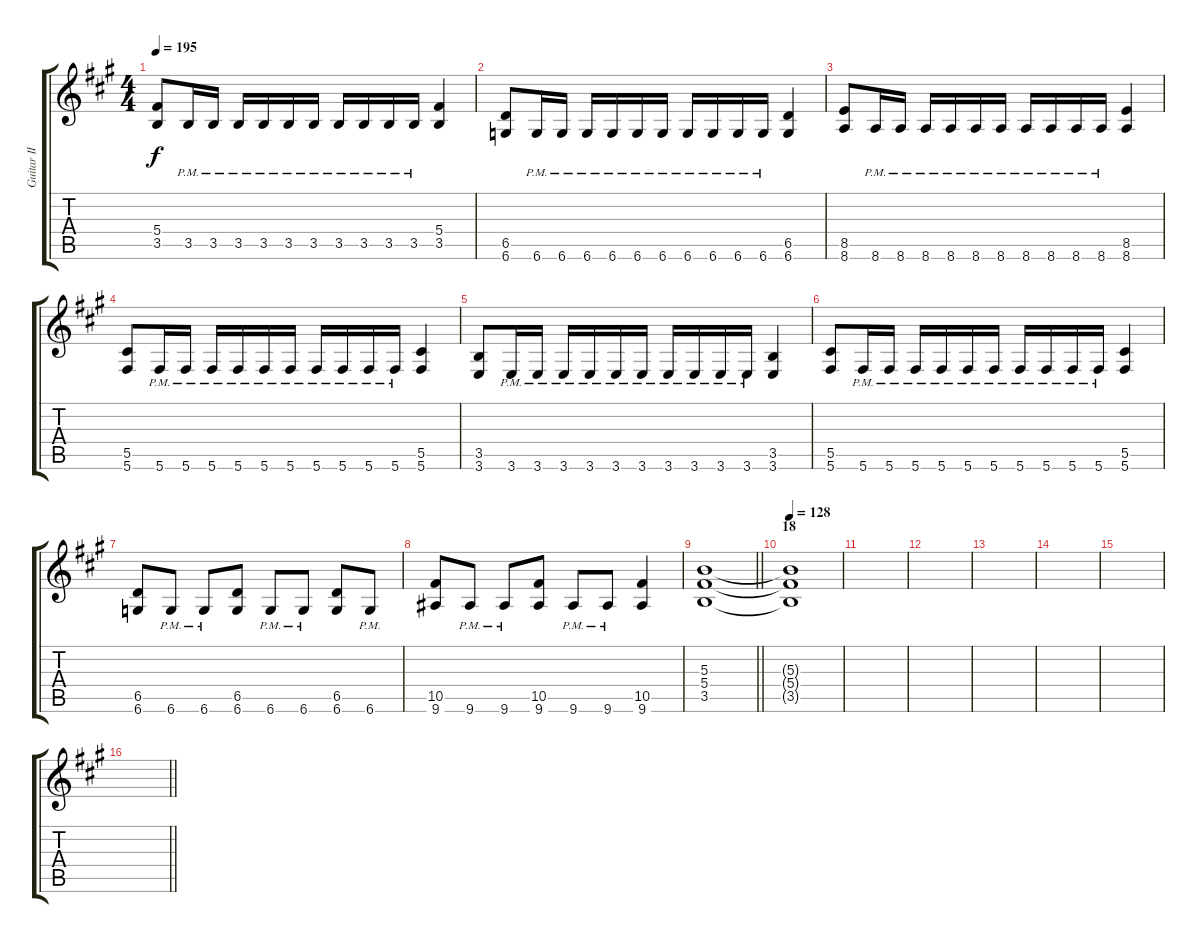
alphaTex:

\track ("Guitar II (Teru)" "Guitar II ") {instrument distortionguitar}
\staff {score tabs}
\tuning (Eb4 Bb3 Gb3 Db3 Ab2 Db2) {hide}
\ts (4 4)
\tempo 195
\clef g2
\ks f#minor
(5.4 3.5).8{dy f} 3.5{pm}.16 3.5{pm}.16 3.5{pm}.16 3.5{pm}.16 3.5{pm}.16 3.5{pm}.16 3.5{pm}.16 3.5{pm}.16 3.5{pm}.16 3.5{pm}.16 (5.4 3.5).4 |
(6.5 6.6).8 6.6{pm}.16 6.6{pm}.16 6.6{pm}.16 6.6{pm}.16 6.6{pm}.16 6.6{pm}.16 6.6{pm}.16 6.6{pm}.16 6.6{pm}.16 6.6{pm}.16 (6.5 6.6).4 |
(8.5 8.6).8 8.6{pm}.16 8.6{pm}.16 8.6{pm}.16 8.6{pm}.16 8.6{pm}.16 8.6{pm}.16 8.6{pm}.16 8.6{pm}.16 8.6{pm}.16 8.6{pm}.16 (8.5 8.6).4 |
(5.5 5.6).8 5.6{pm}.16 5.6{pm}.16 5.6{pm}.16 5.6{pm}.16 5.6{pm}.16 5.6{pm}.16 5.6{pm}.16 5.6{pm}.16 5.6{pm}.16 5.6{pm}.16 (5.5 5.6).4 |
(3.5 3.6).8 3.6{pm}.16 3.6{pm}.16 3.6{pm}.16 3.6{pm}.16 3.6{pm}.16 3.6{pm}.16 3.6{pm}.16 3.6{pm}.16 3.6{pm}.16 3.6{pm}.16 (3.5 3.6).4 |
(5.5 5.6).8 5.6{pm}.16 5.6{pm}.16 5.6{pm}.16 5.6{pm}.16 5.6{pm}.16 5.6{pm}.16 5.6{pm}.16 5.6{pm}.16 5.6{pm}.16 5.6{pm}.16 (5.5 5.6).4 |
(6.5 6.6).8 6.6{pm}.8 6.6{pm}.8 (6.5 6.6).8 6.6{pm}.8 6.6{pm}.8 (6.5 6.6).8 6.6{pm}.8 |
(10.5 9.6).8 9.6{pm}.8 9.6{pm}.8 (10.5 9.6).8 9.6{pm}.8 9.6{pm}.8 (10.5 9.6).4 |
\barLineRight lightlight
(5.3 5.4 3.5).1 |
\section ("" "18")
\tempo 128
(5.3{t} 5.4{t} 3.5{t}).1 |
|
|
|
|
|
\barLineRight lightlight
